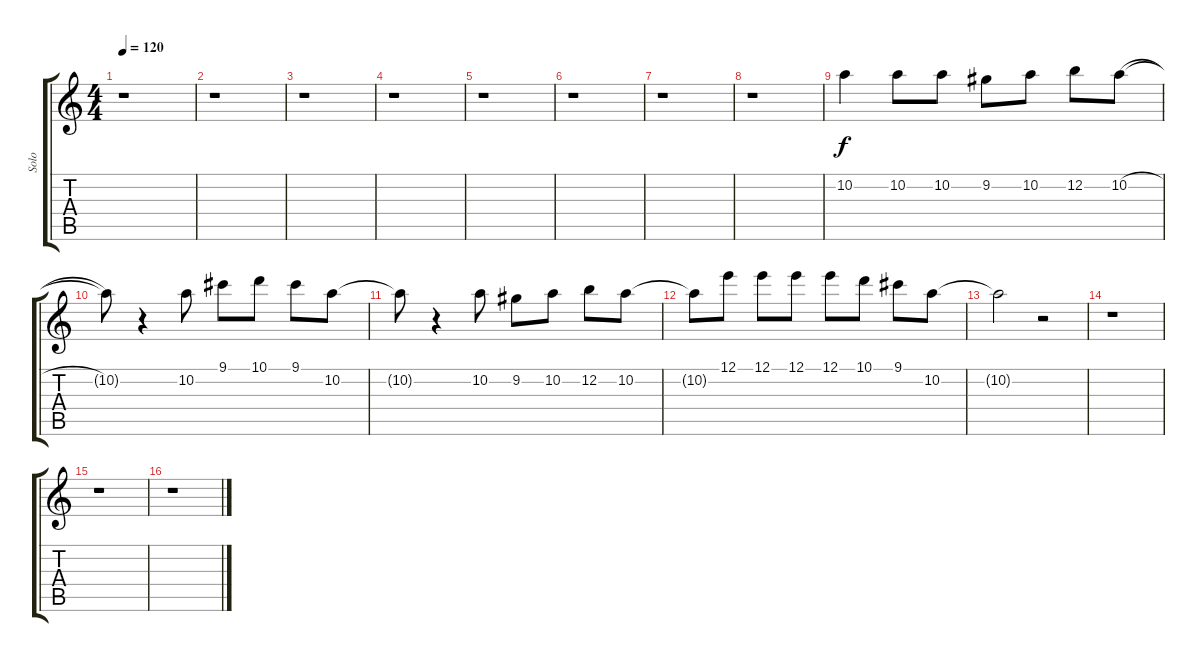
\track ("Solo" "Solo") {instrument distortionguitar}
\staff {score tabs}
\tuning (E4 B3 G3 D3 A2 E2) {hide}
\ts (4 4)
\tempo 120
\clef g2
\ks c
r.1{dy f instrument distortionguitar} |
r.1 |
r.1 |
r.1 |
r.1 |
r.1 |
r.1 |
r.1 |
10.2.4 10.2.8 10.2.8 9.2.8 10.2.8 12.2.8 10.2{h}.8 |
10.2{t}.8 r.4 10.2.8 9.1.8 10.1.8 9.1.8 10.2.8 |
10.2{t}.8 r.4 10.2.8 9.2.8 10.2.8 12.2.8 10.2.8 |
10.2{t}.8 12.1.8 12.1.8 12.1.8 12.1.8 10.1.8 9.1.8 10.2.8 |
10.2{t}.2 r.2 |
r.1 |
r.1 |
r.1
